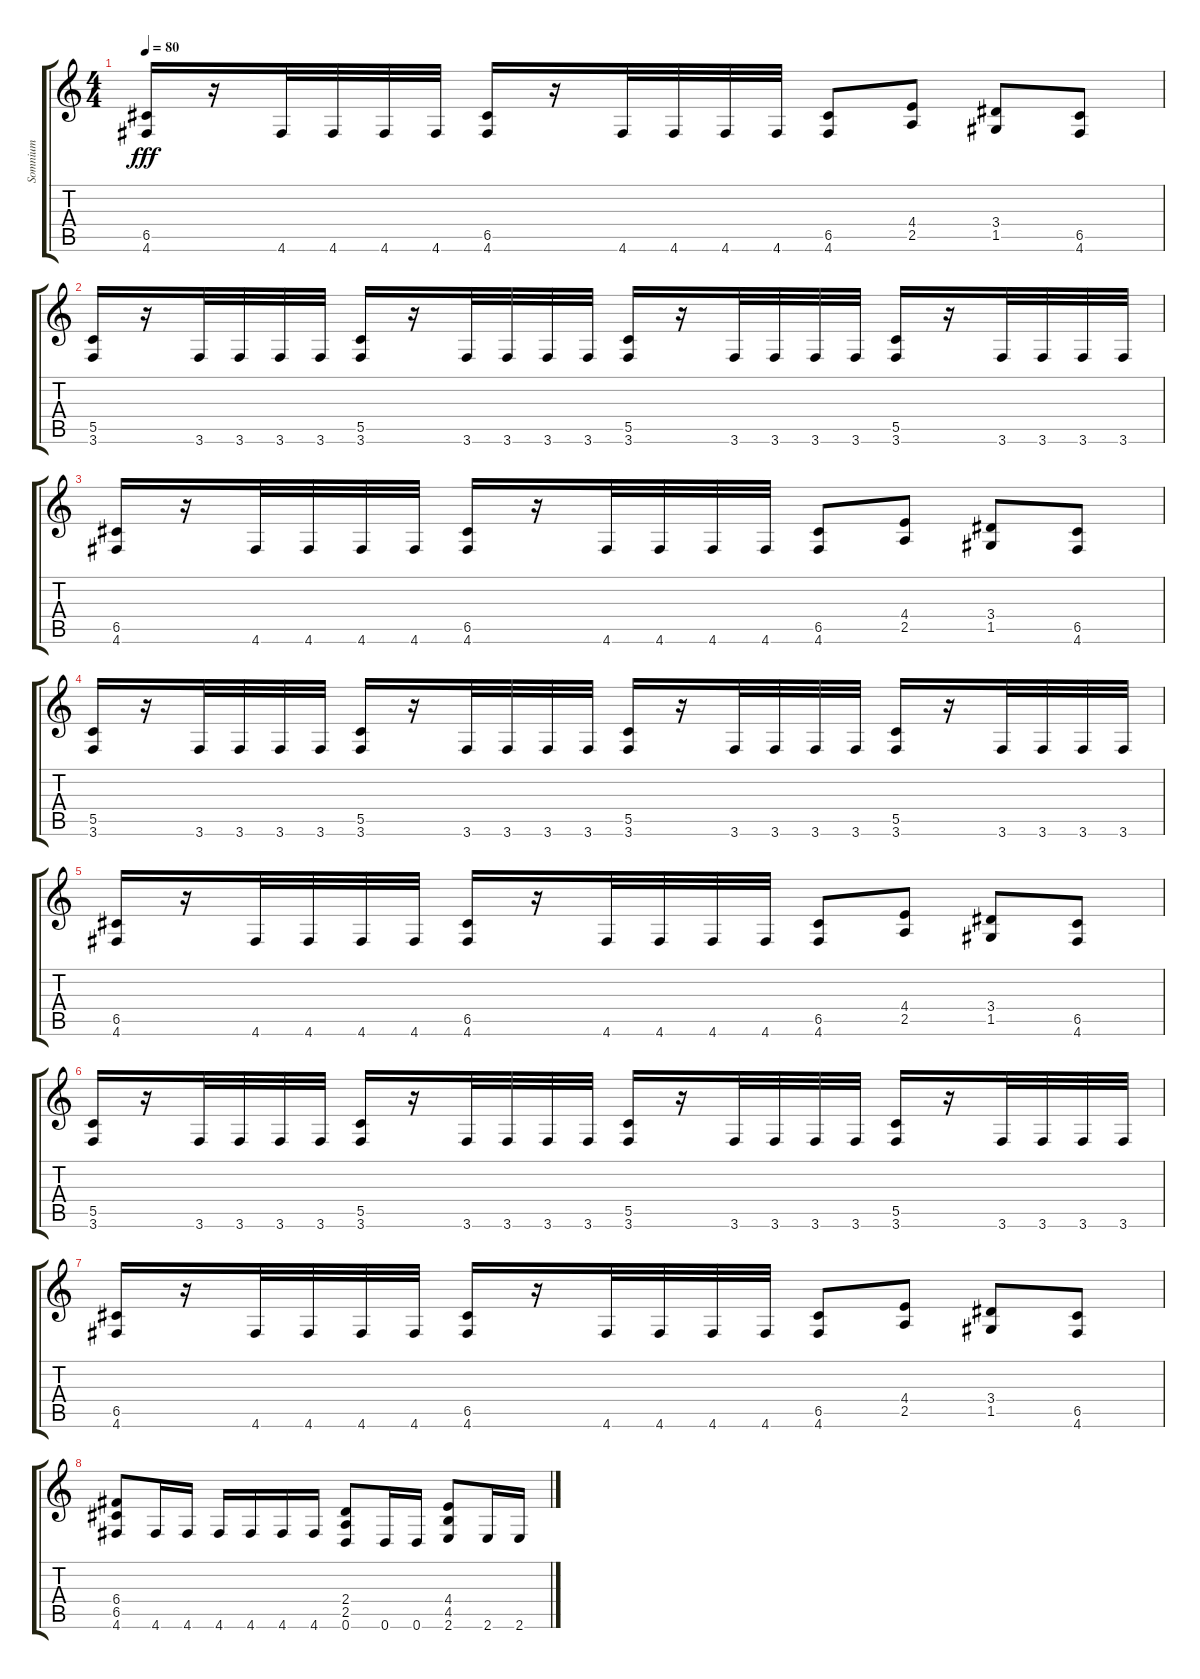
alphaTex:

\track ("Somnium" "Somnium") {instrument distortionguitar}
\staff {score tabs}
\tuning (D4 A3 F3 C3 G2 D2) {hide}
\ts (4 4)
\tempo 80
\clef g2
\ks c
(6.5 4.6).16{dy fff} r.16 4.6.32 4.6.32 4.6.32 4.6.32 (6.5 4.6).16 r.16 4.6.32 4.6.32 4.6.32 4.6.32 (6.5 4.6).8 (4.4 2.5).8 (3.4 1.5).8 (6.5 4.6).8 |
(5.5 3.6).16 r.16 3.6.32 3.6.32 3.6.32 3.6.32 (5.5 3.6).16 r.16 3.6.32 3.6.32 3.6.32 3.6.32 (5.5 3.6).16 r.16 3.6.32 3.6.32 3.6.32 3.6.32 (5.5 3.6).16 r.16 3.6.32 3.6.32 3.6.32 3.6.32 |
(6.5 4.6).16 r.16 4.6.32 4.6.32 4.6.32 4.6.32 (6.5 4.6).16 r.16 4.6.32 4.6.32 4.6.32 4.6.32 (6.5 4.6).8 (4.4 2.5).8 (3.4 1.5).8 (6.5 4.6).8 |
(5.5 3.6).16 r.16 3.6.32 3.6.32 3.6.32 3.6.32 (5.5 3.6).16 r.16 3.6.32 3.6.32 3.6.32 3.6.32 (5.5 3.6).16 r.16 3.6.32 3.6.32 3.6.32 3.6.32 (5.5 3.6).16 r.16 3.6.32 3.6.32 3.6.32 3.6.32 |
(6.5 4.6).16 r.16 4.6.32 4.6.32 4.6.32 4.6.32 (6.5 4.6).16 r.16 4.6.32 4.6.32 4.6.32 4.6.32 (6.5 4.6).8 (4.4 2.5).8 (3.4 1.5).8 (6.5 4.6).8 |
(5.5 3.6).16 r.16 3.6.32 3.6.32 3.6.32 3.6.32 (5.5 3.6).16 r.16 3.6.32 3.6.32 3.6.32 3.6.32 (5.5 3.6).16 r.16 3.6.32 3.6.32 3.6.32 3.6.32 (5.5 3.6).16 r.16 3.6.32 3.6.32 3.6.32 3.6.32 |
(6.5 4.6).16 r.16 4.6.32 4.6.32 4.6.32 4.6.32 (6.5 4.6).16 r.16 4.6.32 4.6.32 4.6.32 4.6.32 (6.5 4.6).8 (4.4 2.5).8 (3.4 1.5).8 (6.5 4.6).8 |
(6.4 6.5 4.6).8 4.6.16 4.6.16 4.6.16 4.6.16 4.6.16 4.6.16 (2.4 2.5 0.6).8 0.6.16 0.6.16 (4.4 4.5 2.6).8 2.6.16 2.6.16
